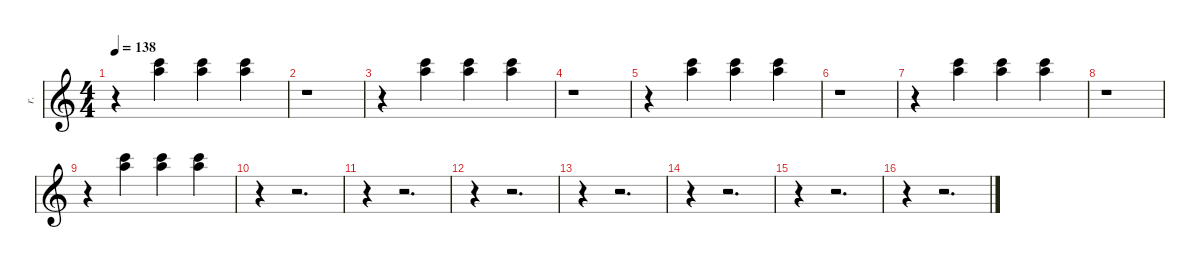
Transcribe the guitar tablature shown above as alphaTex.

\defaultSystemsLayout 4
\hideDynamics
\bracketExtendMode nobrackets
\otherSystemsTrackNameOrientation horizontal
\track ("David Lee Roth" "r.") {instrument synthvoice}
\staff {score}
\tuning (E4 B3 G3 D3 A2 E2)
\ts (4 4)
\tempo 138
\clef g2
\ks c
r.4{dy fff beam Down} (20.1 22.2).4{beam Down} (20.1 22.2).4{beam Down} (20.1 22.2).4{beam Down} |
r.1{beam Down} |
r.4{beam Down} (20.1 22.2).4{beam Down} (20.1 22.2).4{beam Down} (20.1 22.2).4{beam Down} |
r.1{beam Down} |
r.4{beam Down} (20.1 22.2).4{beam Down} (20.1 22.2).4{beam Down} (20.1 22.2).4{beam Down} |
r.1{beam Down} |
r.4{beam Down} (20.1 22.2).4{beam Down} (20.1 22.2).4{beam Down} (20.1 22.2).4{beam Down} |
r.1{beam Down} |
r.4{beam Down} (20.1 22.2).4{beam Down} (20.1 22.2).4{beam Down} (20.1 22.2).4{beam Down} |
r.4{beam Down} r.2{d beam Down} |
r.4{beam Down} r.2{d beam Down} |
r.4{beam Down} r.2{d beam Down} |
r.4{beam Down} r.2{d beam Down} |
r.4{beam Down} r.2{d beam Down} |
r.4{beam Down} r.2{d beam Down} |
r.4{beam Down} r.2{d beam Down}
